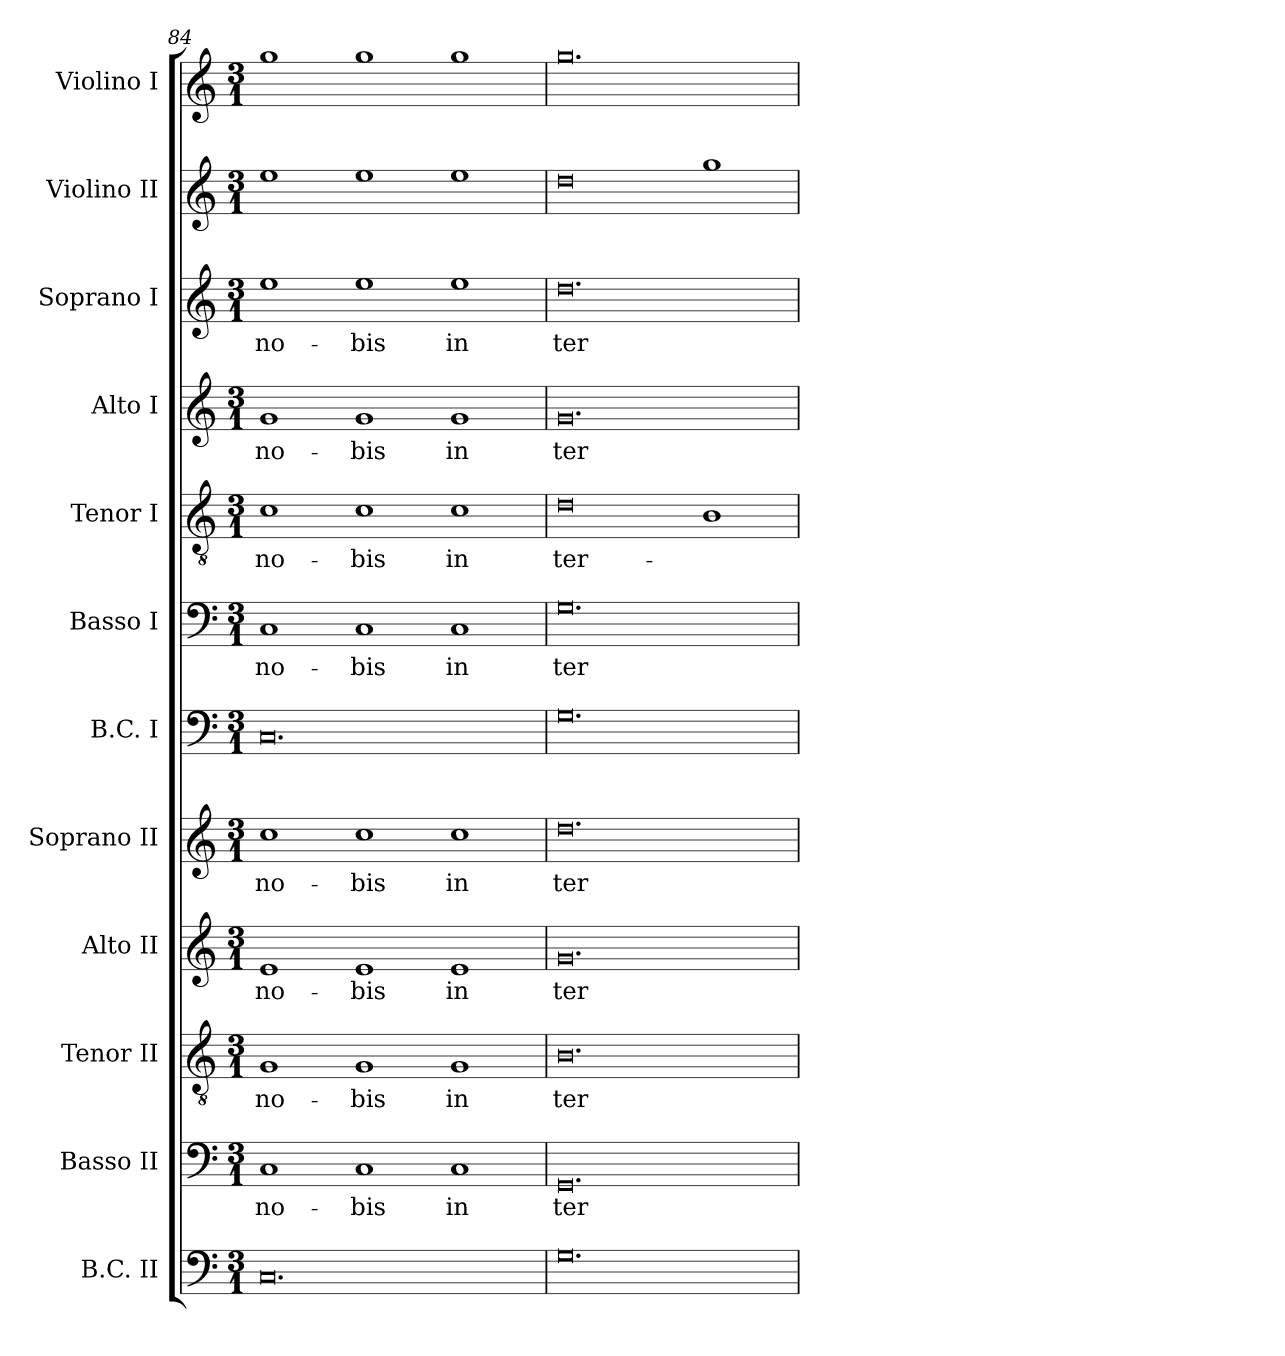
**kern	**kern	**text	**kern	**text	**kern	**text	**kern	**text	**kern	**kern	**text	**kern	**text	**kern	**text	**kern	**text	**kern	**kern
*part12	*part11	*part11	*part10	*part10	*part9	*part9	*part8	*part8	*part7	*part6	*part6	*part5	*part5	*part4	*part4	*part3	*part3	*part2	*part1
*staff12	*staff11	*staff11	*staff10	*staff10	*staff9	*staff9	*staff8	*staff8	*staff7	*staff6	*staff6	*staff5	*staff5	*staff4	*staff4	*staff3	*staff3	*staff2	*staff1
*I"B.C. II	*I"Basso II	*	*I"Tenor II	*	*I"Alto II	*	*I"Soprano II	*	*I"B.C. I	*I"Basso I	*	*I"Tenor I	*	*I"Alto I	*	*I"Soprano I	*	*I"Violino II	*I"Violino I
*I'BC2	*I'B 2	*	*I'T 2	*	*I'A 2	*	*I'S 2	*	*I'BC1	*I'B 1	*	*I'T 1	*	*I'A 1	*	*I'S 1	*	*I'Vln. II	*I'Vln. I
*clefF4	*clefF4	*	*clefGv2	*	*clefG2	*	*clefG2	*	*clefF4	*clefF4	*	*clefGv2	*	*clefG2	*	*clefG2	*	*clefG2	*clefG2
*k[]	*k[]	*	*k[]	*	*k[]	*	*k[]	*	*k[]	*k[]	*	*k[]	*	*k[]	*	*k[]	*	*k[]	*k[]
*C:	*C:	*	*C:	*	*C:	*	*C:	*	*C:	*C:	*	*C:	*	*C:	*	*C:	*	*C:	*C:
*M3/1	*M3/1	*	*M3/1	*	*M3/1	*	*M3/1	*	*M3/1	*M3/1	*	*M3/1	*	*M3/1	*	*M3/1	*	*M3/1	*M3/1
=84	=84	=84	=84	=84	=84	=84	=84	=84	=84	=84	=84	=84	=84	=84	=84	=84	=84	=84	=84
!	!	!LO:LY:b	!	!	!	!	!	!	!	!	!	!	!	!	!	!	!	!	!
!	!	!	!	!LO:LY:b	!	!	!	!	!	!	!	!	!	!	!	!	!	!	!
!	!	!	!	!	!	!LO:LY:b	!	!	!	!	!	!	!	!	!	!	!	!	!
!	!	!	!	!	!	!	!	!LO:LY:b	!	!	!	!	!	!	!	!	!	!	!
!	!	!	!	!	!	!	!	!	!	!	!LO:LY:b	!	!	!	!	!	!	!	!
!	!	!	!	!	!	!	!	!	!	!	!	!	!LO:LY:b	!	!	!	!	!	!
!	!	!	!	!	!	!	!	!	!	!	!	!	!	!	!LO:LY:b	!	!	!	!
!	!	!	!	!	!	!	!	!	!	!	!	!	!	!	!	!	!LO:LY:b	!	!
0.C	1C	no-	1G	no-	1e	no-	1cc	no-	0.C	1C	no-	1c	no-	1g	no-	1ee	no-	1ee	1gg
!	!	!LO:LY:b	!	!	!	!	!	!	!	!	!	!	!	!	!	!	!	!	!
!	!	!	!	!LO:LY:b	!	!	!	!	!	!	!	!	!	!	!	!	!	!	!
!	!	!	!	!	!	!LO:LY:b	!	!	!	!	!	!	!	!	!	!	!	!	!
!	!	!	!	!	!	!	!	!LO:LY:b	!	!	!	!	!	!	!	!	!	!	!
!	!	!	!	!	!	!	!	!	!	!	!LO:LY:b	!	!	!	!	!	!	!	!
!	!	!	!	!	!	!	!	!	!	!	!	!	!LO:LY:b	!	!	!	!	!	!
!	!	!	!	!	!	!	!	!	!	!	!	!	!	!	!LO:LY:b	!	!	!	!
!	!	!	!	!	!	!	!	!	!	!	!	!	!	!	!	!	!LO:LY:b	!	!
.	1C	-bis	1G	-bis	1e	-bis	1cc	-bis	.	1C	-bis	1c	-bis	1g	-bis	1ee	-bis	1ee	1gg
!	!	!LO:LY:b	!	!	!	!	!	!	!	!	!	!	!	!	!	!	!	!	!
!	!	!	!	!LO:LY:b	!	!	!	!	!	!	!	!	!	!	!	!	!	!	!
!	!	!	!	!	!	!LO:LY:b	!	!	!	!	!	!	!	!	!	!	!	!	!
!	!	!	!	!	!	!	!	!LO:LY:b	!	!	!	!	!	!	!	!	!	!	!
!	!	!	!	!	!	!	!	!	!	!	!LO:LY:b	!	!	!	!	!	!	!	!
!	!	!	!	!	!	!	!	!	!	!	!	!	!LO:LY:b	!	!	!	!	!	!
!	!	!	!	!	!	!	!	!	!	!	!	!	!	!	!LO:LY:b	!	!	!	!
!	!	!	!	!	!	!	!	!	!	!	!	!	!	!	!	!	!LO:LY:b	!	!
.	1C	in	1G	in	1e	in	1cc	in	.	1C	in	1c	in	1g	in	1ee	in	1ee	1gg
!!LO:PB:g=z
=85	=85	=85	=85	=85	=85	=85	=85	=85	=85	=85	=85	=85	=85	=85	=85	=85	=85	=85	=85
!	!	!LO:LY:b	!	!	!	!	!	!	!	!	!	!	!	!	!	!	!	!	!
!	!	!	!	!LO:LY:b	!	!	!	!	!	!	!	!	!	!	!	!	!	!	!
!	!	!	!	!	!	!LO:LY:b	!	!	!	!	!	!	!	!	!	!	!	!	!
!	!	!	!	!	!	!	!	!LO:LY:b	!	!	!	!	!	!	!	!	!	!	!
!	!	!	!	!	!	!	!	!	!	!	!LO:LY:b	!	!	!	!	!	!	!	!
!	!	!	!	!	!	!	!	!	!	!	!	!	!LO:LY:b	!	!	!	!	!	!
!	!	!	!	!	!	!	!	!	!	!	!	!	!	!	!LO:LY:b	!	!	!	!
!	!	!	!	!	!	!	!	!	!	!	!	!	!	!	!	!	!LO:LY:b	!	!
0.G	0.GG	ter-	0.B	ter-	0.g	ter-	0.dd	ter-	0.G	0.G	ter-	0d	ter-	0.g	ter-	0.dd	ter-	0dd	0.gg
.	.	.	.	.	.	.	.	.	.	.	.	1B	.	.	.	.	.	1gg	.
=	=	=	=	=	=	=	=	=	=	=	=	=	=	=	=	=	=	=	=
*-	*-	*-	*-	*-	*-	*-	*-	*-	*-	*-	*-	*-	*-	*-	*-	*-	*-	*-	*-
